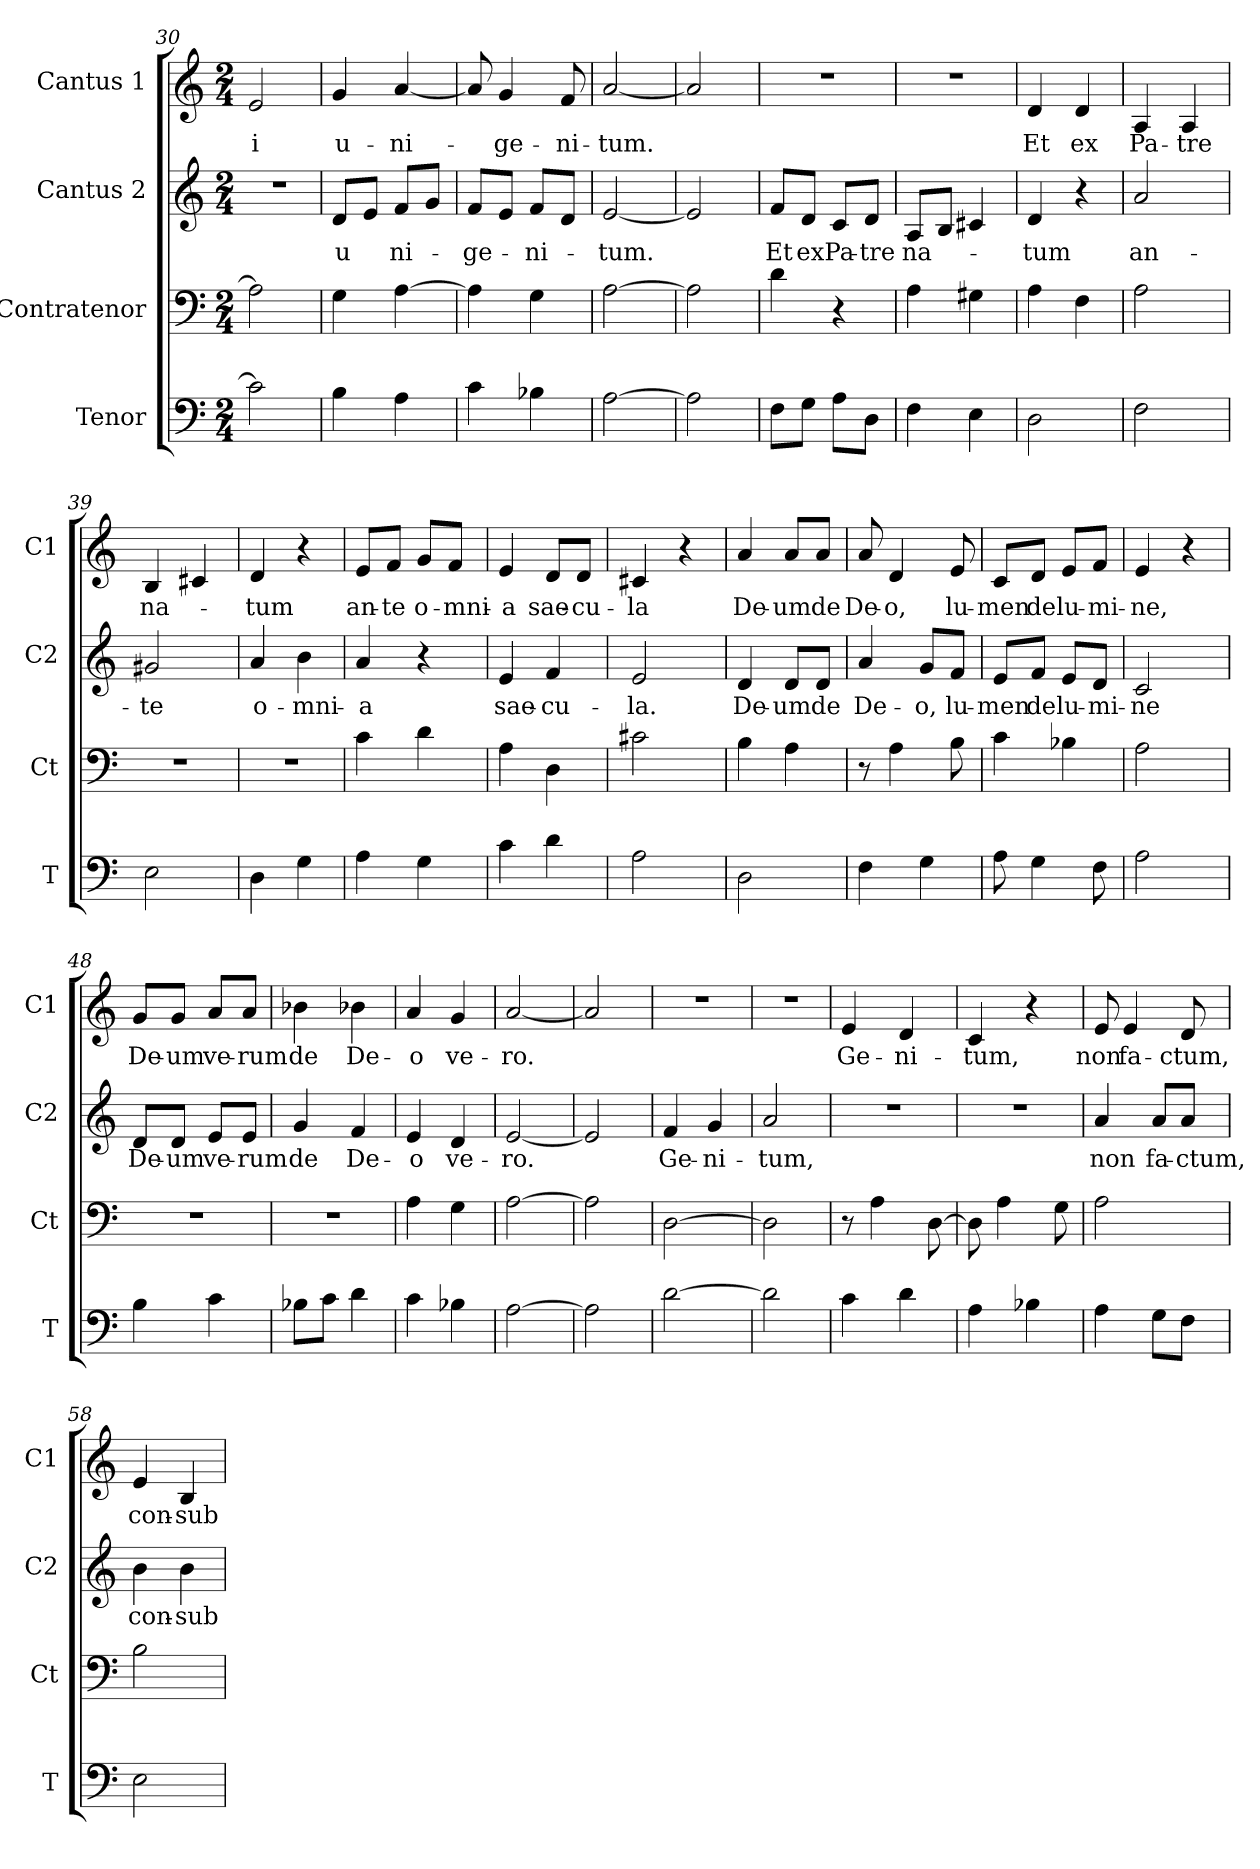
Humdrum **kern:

**kern	**kern	**kern	**text	**kern	**text
*part4	*part3	*part2	*part2	*part1	*part1
*staff4	*staff3	*staff2	*staff2	*staff1	*staff1
*I"Tenor	*I"Contratenor	*I"Cantus 2	*	*I"Cantus 1	*
*I'T	*I'Ct	*I'C2	*	*I'C1	*
*clefF4	*clefF4	*clefG2	*	*clefG2	*
*k[]	*k[]	*k[]	*	*k[]	*
*C:	*C:	*C:	*	*C:	*
*M2/4	*M2/4	*M2/4	*	*M2/4	*
=30	=30	=30	=30	=30	=30
2c\]	2A\]	2r	.	2e/	-i
=31	=31	=31	=31	=31	=31
4B\	4G\	8d/L	u	4g/	u-
.	.	8e/J	.	.	.
4A\	[4A\	8f/L	ni-	[4a/	-ni-
.	.	8g/J	.	.	.
=32	=32	=32	=32	=32	=32
4c\	4A\]	8f/L	-ge-	8a/]	.
.	.	8e/J	.	4g/	-ge-
4B-X\	4G\	8f/L	-ni-	.	.
.	.	8d/J	.	8f/	-ni-
=33	=33	=33	=33	=33	=33
[2A\	[2A\	[2e/	-tum.	[2a/	-tum.
=34	=34	=34	=34	=34	=34
2A\]	2A\]	2e/]	.	2a/]	.
=35	=35	=35	=35	=35	=35
8F\L	4d\	8f/L	Et	2r	.
8G\J	.	8d/J	ex	.	.
8A\L	4r	8c/L	Pa-	.	.
8D\J	.	8d/J	-tre	.	.
=36	=36	=36	=36	=36	=36
4F\	4A\	8A/L	na-	2r	.
.	.	8B/J	.	.	.
4E\	4G#X\	4c#X/	.	.	.
!!LO:PB:g=z
=37	=37	=37	=37	=37	=37
2D\	4A\	4d/	-tum	4d/	Et
.	4F\	4r	.	4d/	ex
=38	=38	=38	=38	=38	=38
2F\	2A\	2a/	an-	4A/	Pa-
.	.	.	.	4A/	-tre
=39	=39	=39	=39	=39	=39
2E\	2r	2g#X/	-te	4B/	na-
.	.	.	.	4c#X/	.
=40	=40	=40	=40	=40	=40
4D\	2r	4a/	o-	4d/	-tum
4G\	.	4b\	-mni-	4r	.
=41	=41	=41	=41	=41	=41
4A\	4c\	4a/	-a	8e/L	an-
.	.	.	.	8f/J	-te
4G\	4d\	4r	.	8g/L	o-
.	.	.	.	8f/J	-mni-
=42	=42	=42	=42	=42	=42
4c\	4A\	4e/	sae-	4e/	-a
4d\	4D\	4f/	-cu-	8d/L	sae-
.	.	.	.	8d/J	-cu-
=43	=43	=43	=43	=43	=43
2A\	2c#X\	2e/	-la.	4c#X/	-la
.	.	.	.	4r	.
=44	=44	=44	=44	=44	=44
2D\	4B\	4d/	De-	4a/	De-
.	4A\	8d/L	-um	8a/L	-um
.	.	8d/J	de	8a/J	de
=45	=45	=45	=45	=45	=45
4F\	8r	4a/	De-	8a/	De-
.	4A\	.	.	4d/	-o,
4G\	.	8g/L	-o,	.	.
.	8B\	8f/J	lu-	8e/	lu-
!!LO:LB:g=z
=46	=46	=46	=46	=46	=46
8A\	4c\	8e/L	-men	8c/L	-men
4G\	.	8f/J	de	8d/J	de
.	4B-X\	8e/L	lu-	8e/L	lu-
8F\	.	8d/J	-mi-	8f/J	-mi-
=47	=47	=47	=47	=47	=47
2A\	2A\	2c/	-ne	4e/	-ne,
.	.	.	.	4r	.
=48	=48	=48	=48	=48	=48
4B\	2r	8d/L	De-	8g/L	De-
.	.	8d/J	-um	8g/J	-um
4c\	.	8e/L	ve-	8a/L	ve-
.	.	8e/J	-rum	8a/J	-rum
=49	=49	=49	=49	=49	=49
8B-X\L	2r	4g/	de	4b-X\	de
8c\J	.	.	.	.	.
4d\	.	4f/	De-	4b-X\	De-
=50	=50	=50	=50	=50	=50
4c\	4A\	4e/	-o	4a/	-o
4B-X\	4G\	4d/	ve-	4g/	ve-
=51	=51	=51	=51	=51	=51
[2A\	[2A\	[2e/	-ro.	[2a/	-ro.
=52	=52	=52	=52	=52	=52
2A\]	2A\]	2e/]	.	2a/]	.
=53	=53	=53	=53	=53	=53
[2d\	[2D\	4f/	Ge-	2r	.
.	.	4g/	-ni-	.	.
=54	=54	=54	=54	=54	=54
2d\]	2D\]	2a/	-tum,	2r	.
=55	=55	=55	=55	=55	=55
4c\	8r	2r	.	4e/	Ge-
.	4A\	.	.	.	.
4d\	.	.	.	4d/	-ni-
.	[8D\	.	.	.	.
=56	=56	=56	=56	=56	=56
4A\	8D\]	2r	.	4c/	-tum,
.	4A\	.	.	.	.
4B-X\	.	.	.	4r	.
.	8G\	.	.	.	.
!!LO:LB:g=z
=57	=57	=57	=57	=57	=57
4A\	2A\	4a/	non	8e/	non
.	.	.	.	4e/	fa-
8G\L	.	8a/L	fa-	.	.
8F\J	.	8a/J	-ctum,	8d/	-ctum,
=58	=58	=58	=58	=58	=58
2E\	2B\	4b\	con-	4e/	con-
.	.	4b\	-sub-	4B/	-sub-
=	=	=	=	=	=
*-	*-	*-	*-	*-	*-
